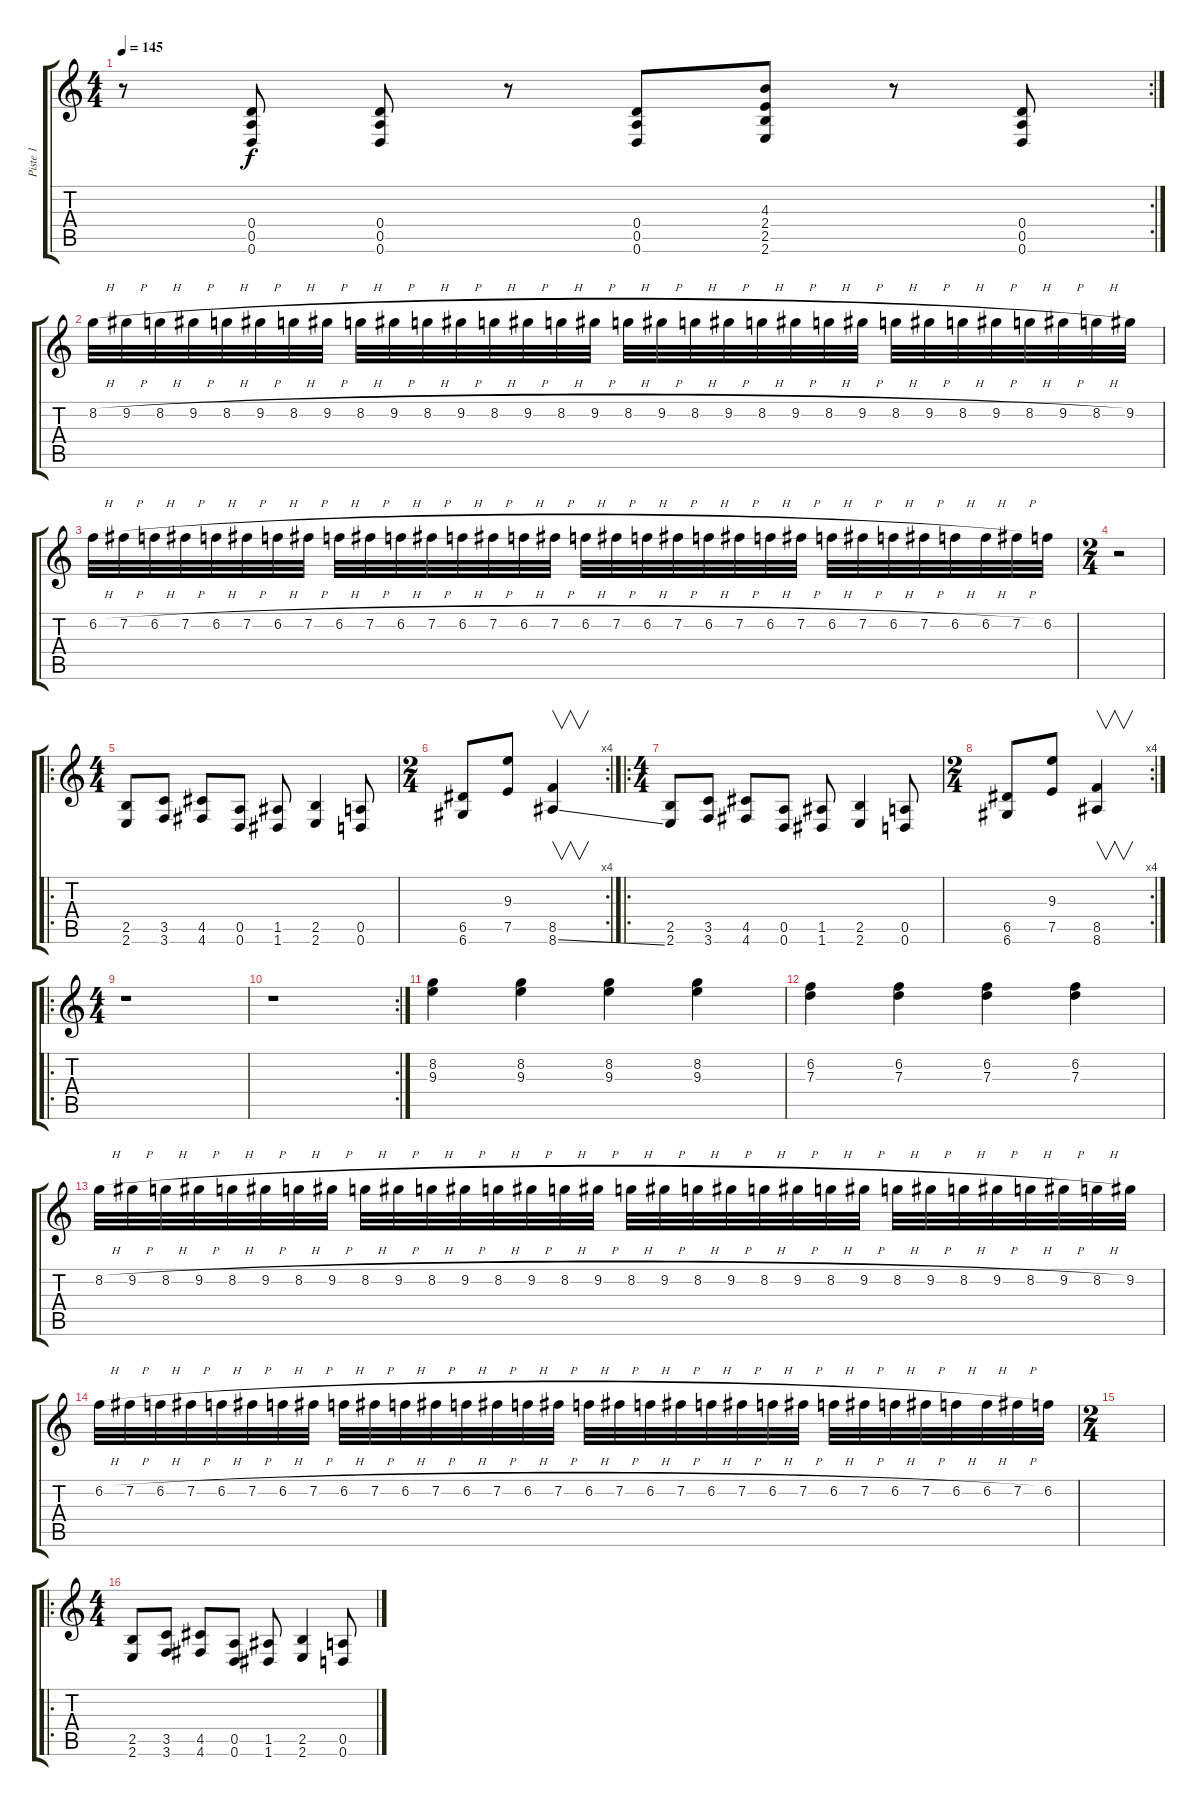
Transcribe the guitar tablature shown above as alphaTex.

\track ("Piste 1" "Piste 1") {instrument distortionguitar}
\staff {score tabs}
\tuning (E4 B3 G3 D3 A2 D2) {hide}
\rc 2
\ts (4 4)
\tempo 145
\clef g2
\ks c
r.8{dy f} (0.4 0.5 0.6).8 (0.4 0.5 0.6).8 r.8 (0.4 0.5 0.6).8 (4.3 2.4 2.5 2.6).8 r.8 (0.4 0.5 0.6).8 |
8.2{h}.32 9.2{h}.32 8.2{h}.32 9.2{h}.32 8.2{h}.32 9.2{h}.32 8.2{h}.32 9.2{h}.32 8.2{h}.32 9.2{h}.32 8.2{h}.32 9.2{h}.32 8.2{h}.32 9.2{h}.32 8.2{h}.32 9.2{h}.32 8.2{h}.32 9.2{h}.32 8.2{h}.32 9.2{h}.32 8.2{h}.32 9.2{h}.32 8.2{h}.32 9.2{h}.32 8.2{h}.32 9.2{h}.32 8.2{h}.32 9.2{h}.32 8.2{h}.32 9.2{h}.32 8.2{h}.32 9.2.32 |
6.2{h}.32 7.2{h}.32 6.2{h}.32 7.2{h}.32 6.2{h}.32 7.2{h}.32 6.2{h}.32 7.2{h}.32 6.2{h}.32 7.2{h}.32 6.2{h}.32 7.2{h}.32 6.2{h}.32 7.2{h}.32 6.2{h}.32 7.2{h}.32 6.2{h}.32 7.2{h}.32 6.2{h}.32 7.2{h}.32 6.2{h}.32 7.2{h}.32 6.2{h}.32 7.2{h}.32 6.2{h}.32 7.2{h}.32 6.2{h}.32 7.2{h}.32 6.2{h}.32 6.2{h}.32 7.2{h}.32 6.2.32 |
\ts (2 4)
r.2 |
\ro
\ts (4 4)
(2.5 2.6).8 (3.5 3.6).8 (4.5 4.6).8 (0.5 0.6).8 (1.5 1.6).8 (2.5 2.6).4 (0.5 0.6).8 |
\rc 4
\ts (2 4)
(6.5 6.6).8 (9.3 7.5).8 (8.5 8.6{ss}).4{v} |
\ro
\ts (4 4)
(2.5 2.6).8 (3.5 3.6).8 (4.5 4.6).8 (0.5 0.6).8 (1.5 1.6).8 (2.5 2.6).4 (0.5 0.6).8 |
\rc 4
\ts (2 4)
(6.5 6.6).8 (9.3 7.5).8 (8.5 8.6).4{v} |
\ro
\ts (4 4)
r.1 |
\rc 2
r.1 |
(8.2 9.3).4 (8.2 9.3).4 (8.2 9.3).4 (8.2 9.3).4 |
(6.2 7.3).4 (6.2 7.3).4 (6.2 7.3).4 (6.2 7.3).4 |
8.2{h}.32 9.2{h}.32 8.2{h}.32 9.2{h}.32 8.2{h}.32 9.2{h}.32 8.2{h}.32 9.2{h}.32 8.2{h}.32 9.2{h}.32 8.2{h}.32 9.2{h}.32 8.2{h}.32 9.2{h}.32 8.2{h}.32 9.2{h}.32 8.2{h}.32 9.2{h}.32 8.2{h}.32 9.2{h}.32 8.2{h}.32 9.2{h}.32 8.2{h}.32 9.2{h}.32 8.2{h}.32 9.2{h}.32 8.2{h}.32 9.2{h}.32 8.2{h}.32 9.2{h}.32 8.2{h}.32 9.2.32 |
6.2{h}.32 7.2{h}.32 6.2{h}.32 7.2{h}.32 6.2{h}.32 7.2{h}.32 6.2{h}.32 7.2{h}.32 6.2{h}.32 7.2{h}.32 6.2{h}.32 7.2{h}.32 6.2{h}.32 7.2{h}.32 6.2{h}.32 7.2{h}.32 6.2{h}.32 7.2{h}.32 6.2{h}.32 7.2{h}.32 6.2{h}.32 7.2{h}.32 6.2{h}.32 7.2{h}.32 6.2{h}.32 7.2{h}.32 6.2{h}.32 7.2{h}.32 6.2{h}.32 6.2{h}.32 7.2{h}.32 6.2.32 |
\ts (2 4)
|
\ro
\ts (4 4)
(2.5 2.6).8 (3.5 3.6).8 (4.5 4.6).8 (0.5 0.6).8 (1.5 1.6).8 (2.5 2.6).4 (0.5 0.6).8
